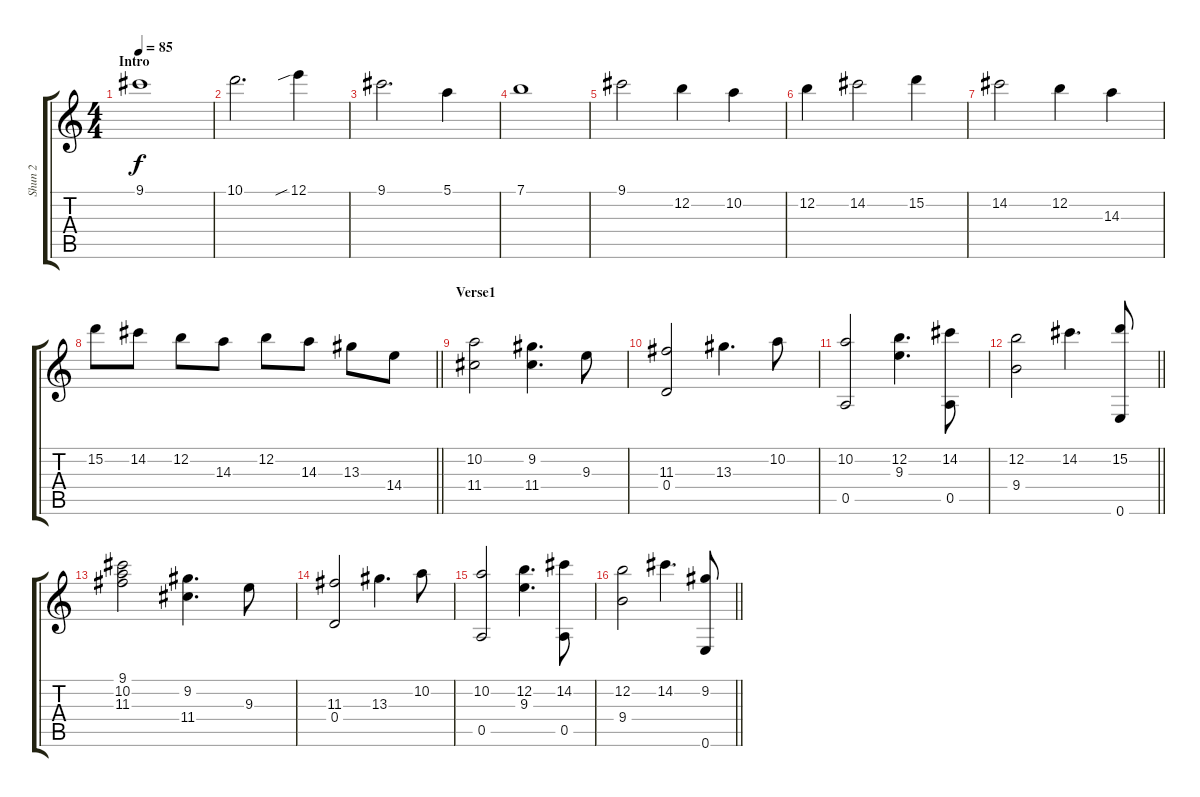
\track ("Shun 2" "Shun 2") {instrument acousticguitarsteel}
\staff {score tabs}
\tuning (E4 B3 G3 D3 A2 E2) {hide}
\ts (4 4)
\section ("" "Intro")
\tempo 85
\clef g2
\ks c
9.1.1{dy f instrument acousticguitarsteel} |
10.1.2{d} 12.1{sib}.4 |
9.1.2{d} 5.1.4 |
7.1.1 |
9.1.2 12.2.4 10.2.4 |
12.2.4 14.2.2 15.2.4 |
14.2.2 12.2.4 14.3.4 |
\barLineRight lightlight
15.2.8 14.2.8 12.2.8 14.3.8 12.2.8 14.3.8 13.3.8 14.4.8 |
\section ("" "Verse1")
(10.2 11.4).2 (9.2 11.4).4{d} 9.3.8 |
(11.3 0.4).2 13.3.4{d} 10.2.8 |
(10.2 0.5).2 (12.2 9.3).4{d} (14.2 0.5).8 |
\barLineRight lightlight
(12.2 9.4).2 14.2.4{d} (15.2 0.6).8 |
(9.1 10.2 11.3).2 (9.2 11.4).4{d} 9.3.8 |
(11.3 0.4).2 13.3.4{d} 10.2.8 |
(10.2 0.5).2 (12.2 9.3).4{d} (14.2 0.5).8 |
\barLineRight lightlight
(12.2 9.4).2 14.2.4{d} (9.2 0.6).8
